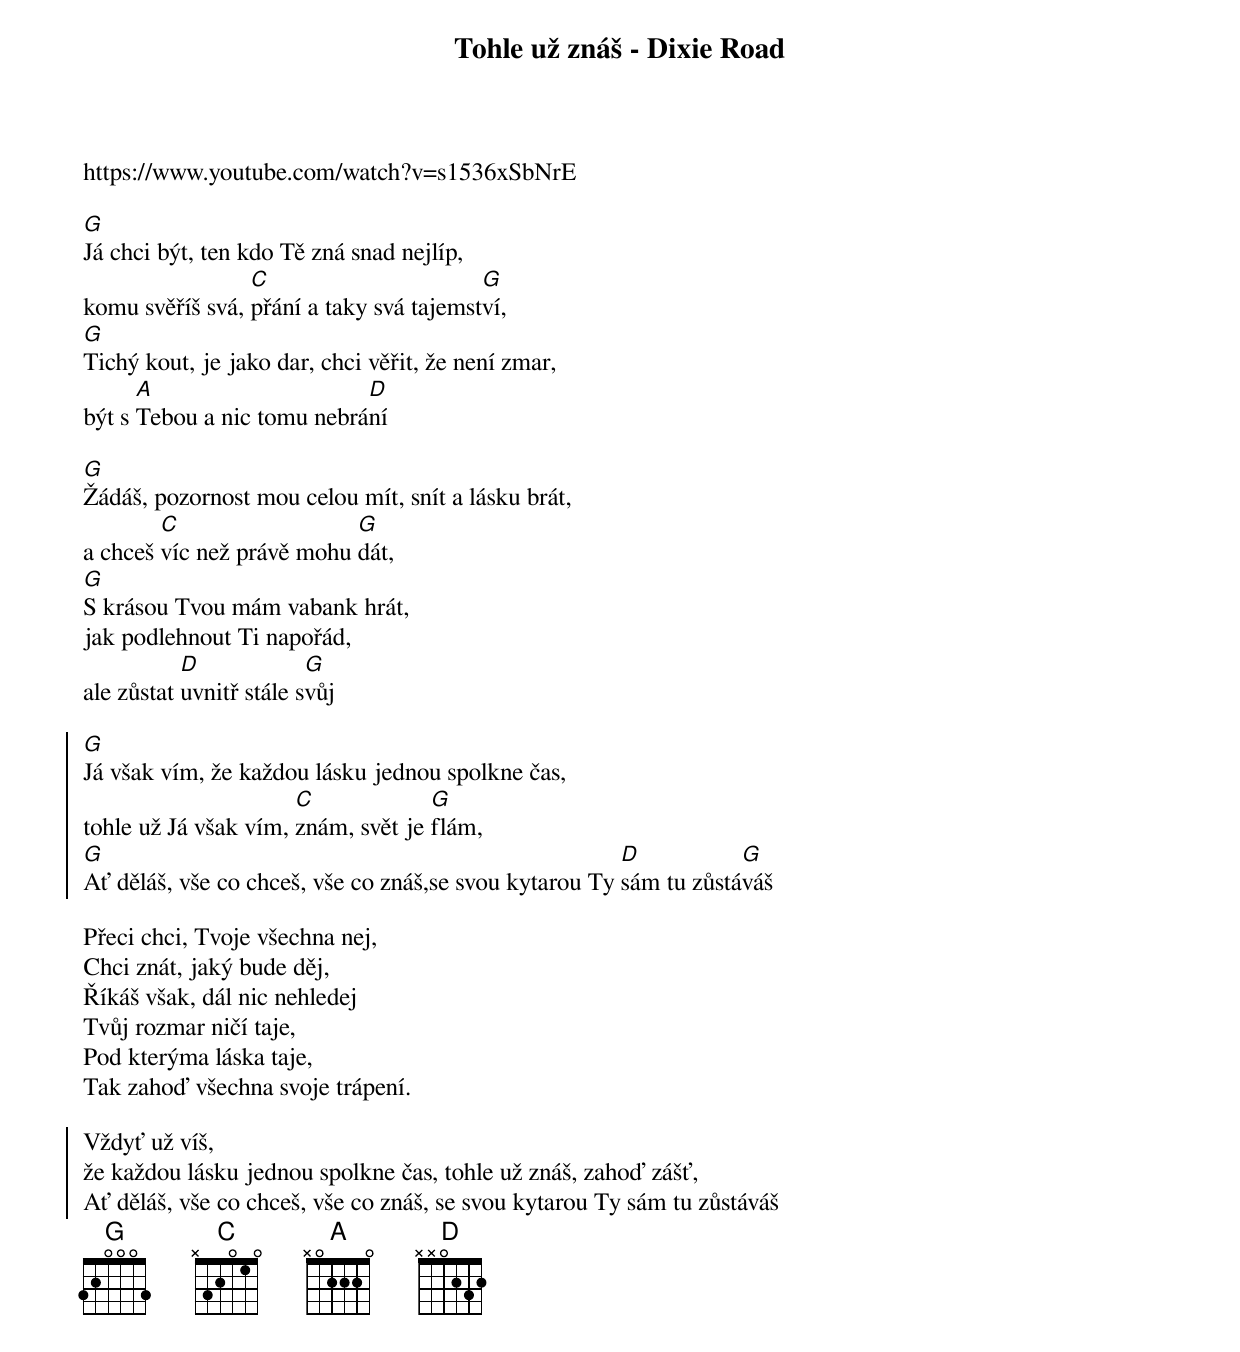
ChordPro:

{title: Tohle už znáš - Dixie Road}
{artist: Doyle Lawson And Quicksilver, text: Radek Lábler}

https://www.youtube.com/watch?v=s1536xSbNrE

[G]Já chci být, ten kdo Tě zná snad nejlíp,
komu svěříš svá, [C]přání a taky svá tajemst[G]ví,
[G]Tichý kout, je jako dar, chci věřit, že není zmar,
být s [A]Tebou a nic tomu nebrá[D]ní

[G]Žádáš, pozornost mou celou mít, snít a lásku brát,
a chceš [C]víc než právě mohu [G]dát,
[G ]S krásou Tvou mám vabank hrát,
jak podlehnout Ti napořád,
ale zůstat [D]uvnitř stále s[G]vůj

{soc}
[G]Já však vím, že každou lásku jednou spolkne čas,
tohle už Já však vím, [C]znám, svět je [G]flám,
[G]Ať děláš, vše co chceš, vše co znáš,se svou kytarou Ty [D]sám tu zůstá[G]váš
{eoc}

Přeci chci, Tvoje všechna nej,
Chci znát, jaký bude děj,
Říkáš však, dál nic nehledej
Tvůj rozmar ničí taje,
Pod kterýma láska taje,
Tak zahoď všechna svoje trápení.

{soc}
Vždyť už víš,
že každou lásku jednou spolkne čas, tohle už znáš, zahoď zášť,
Ať děláš, vše co chceš, vše co znáš, se svou kytarou Ty sám tu zůstáváš
{eoc}
